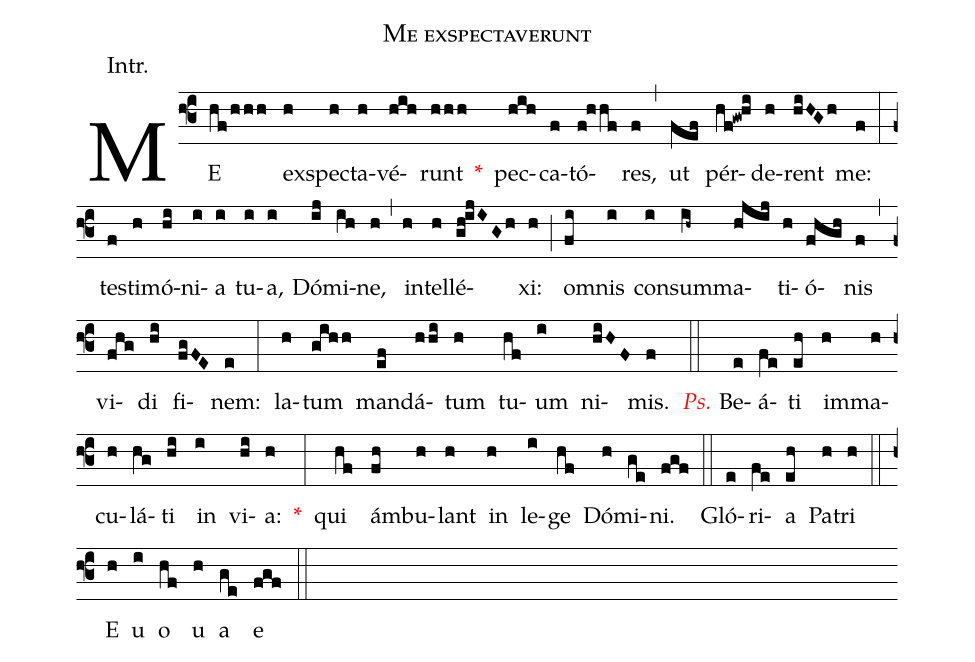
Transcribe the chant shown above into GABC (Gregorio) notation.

name:Me exspectaverunt;
annotation:Intr.;
mode:II.;
office-part:Introit;
%%
(f3) ME(hf/hhh) ex(h)spe(h)cta(h)vé(hih)runt(hhh) <v>\red{*}</v>() pec(hih)ca(f)tó(f!hhf)res,(f) (,) ut(fef) pér(hf!gw!hi)de(h)rent(hiHGh) me:(f) (:) te(f)sti(h)mó(hi)ni(i)a(i) tu(i)a,(i) Dó(ij)mi(ih)ne,(h) (,) in(h)tel(h)lé(gh!ijIGh)xi:(h) (;) o(fi)mnis(i) con(i)sum(ih~)ma(hjij)ti(h)ó(fhgh)nis(f) (,) vi(fhg)di(hi) fi(fgFE)nem:(e) (:) la(h)tum(gihh) man(ef)dá(hhi)tum(h) tu(hf)um(i) ni(hiHF)mis.(f) (::) <v>\redit{Ps.}</v> Be(e)á(fe)ti(eh) im(h)ma(h)cu(h)lá(hg)ti(hi) in(i) vi(hi)a:(h) <v>\red{*}</v>(:) qui(hf) ám(fh)bu(h)lant(h) in(h) le(i)ge(hf) Dó(h)mi(ge)ni.(fgf) (::) Gló(e)ri(fe)a(eh) Pa(h)tri(h) (::) E(h) u(i) o(hf) u(h) a(ge) e(fgf) (::)
